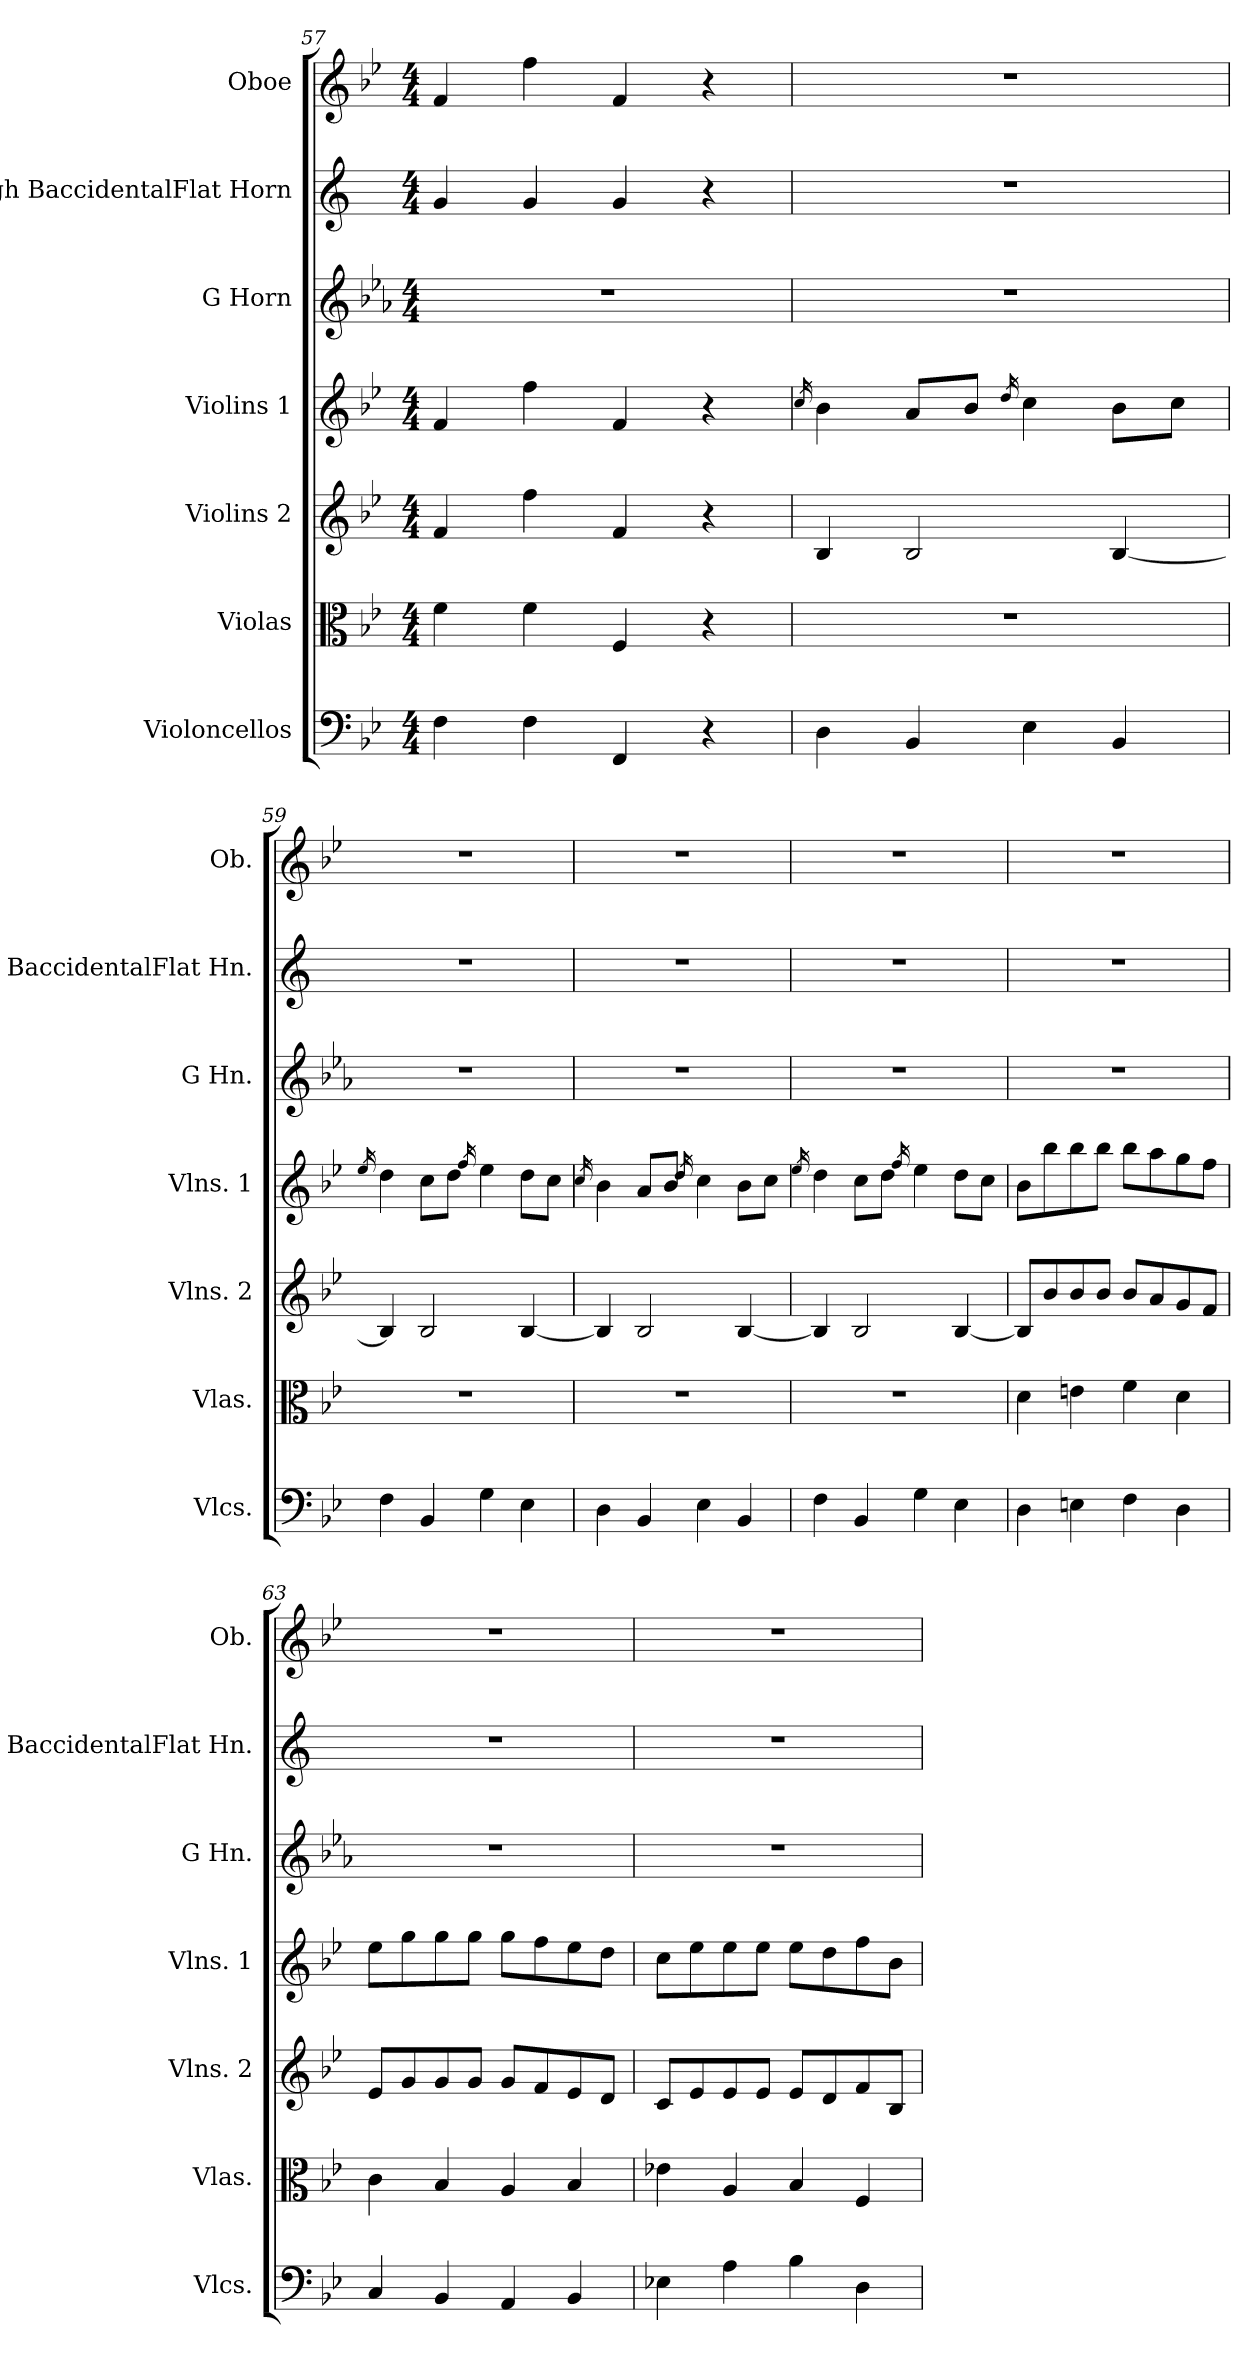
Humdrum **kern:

**kern	**kern	**kern	**kern	**kern	**kern	**kern
*part7	*part6	*part5	*part4	*part3	*part2	*part1
*staff7	*staff6	*staff5	*staff4	*staff3	*staff2	*staff1
*I"Violoncellos	*I"Violas	*I"Violins 2	*I"Violins 1	*I"G Horn	*I"High BaccidentalFlat Horn	*I"Oboe
*I'Vlcs.	*I'Vlas.	*I'Vlns. 2	*I'Vlns. 1	*I'G Hn.	*I'H. BaccidentalFlat Hn.	*I'Ob.
*clefF4	*clefC3	*clefG2	*clefG2	*clefG2	*clefG2	*clefG2
*	*	*	*	*ITrd3c5	*ITrd1c2	*
*k[b-e-]	*k[b-e-]	*k[b-e-]	*k[b-e-]	*k[b-e-]	*k[b-e-]	*k[b-e-]
*M4/4	*M4/4	*M4/4	*M4/4	*M4/4	*M4/4	*M4/4
=57	=57	=57	=57	=57	=57	=57
4F\	4f\	4f/	4f/	1r	4f/	4f/
4F\	4f\	4ff\	4ff\	.	4f/	4ff\
4FF/	4F/	4f/	4f/	.	4f/	4f/
4r	4r	4r	4r	.	4r	4r
!!LO:PB:g=z
=58	=58	=58	=58	=58	=58	=58
.	.	.	16qcc/	.	.	.
4Di\	1r	4B-j/	4b-j\	1r	1r	1r
4BB-/	.	2B-/	8a/L	.	.	.
.	.	.	8b-/J	.	.	.
.	.	.	16qdd/	.	.	.
4E-\	.	.	4cc\	.	.	.
4BB-/	.	[4B-/	8b-\L	.	.	.
.	.	.	8cc\J	.	.	.
=59	=59	=59	=59	=59	=59	=59
.	.	.	16qee-/	.	.	.
4FZ\	1r	4B-j/]	4ddi\	1r	1r	1r
4BB-/	.	2B-/	8cc\L	.	.	.
.	.	.	8dd\J	.	.	.
.	.	.	16qff/	.	.	.
4G\	.	.	4ee-\	.	.	.
4E-\	.	[4B-/	8dd\L	.	.	.
.	.	.	8cc\J	.	.	.
=60	=60	=60	=60	=60	=60	=60
.	.	.	16qcc/	.	.	.
4Di\	1r	4B-j/]	4b-j\	1r	1r	1r
4BB-/	.	2B-/	8a/L	.	.	.
.	.	.	8b-/J	.	.	.
.	.	.	16qdd/	.	.	.
4E-\	.	.	4cc\	.	.	.
4BB-/	.	[4B-/	8b-\L	.	.	.
.	.	.	8cc\J	.	.	.
=61	=61	=61	=61	=61	=61	=61
.	.	.	16qee-/	.	.	.
4FZ\	1r	4B-j/]	4ddi\	1r	1r	1r
4BB-/	.	2B-/	8cc\L	.	.	.
.	.	.	8dd\J	.	.	.
.	.	.	16qff/	.	.	.
4G\	.	.	4ee-\	.	.	.
4E-\	.	[4B-/	8dd\L	.	.	.
.	.	.	8cc\J	.	.	.
!!LO:LB:g=z
=62	=62	=62	=62	=62	=62	=62
4Di\	4di\	8B-j/L]	8b-j\L	1r	1r	1r
.	.	8b-/	8bb-\	.	.	.
4En\	4en\	8b-/	8bb-\	.	.	.
.	.	8b-/J	8bb-\J	.	.	.
4F\	4f\	8b-/L	8bb-\L	.	.	.
.	.	8a/	8aa\	.	.	.
4D\	4d\	8g/	8gg\	.	.	.
.	.	8f/J	8ff\J	.	.	.
!!LO:PB:g=z
=63	=63	=63	=63	=63	=63	=63
4Cj/	4cj\	8e-i/L	8ee-i\L	1r	1r	1r
.	.	8g/	8gg\	.	.	.
4BB-/	4B-/	8g/	8gg\	.	.	.
.	.	8g/J	8gg\J	.	.	.
4AA/	4A/	8g/L	8gg\L	.	.	.
.	.	8f/	8ff\	.	.	.
4BB-/	4B-/	8e-/	8ee-\	.	.	.
.	.	8d/J	8dd\J	.	.	.
=64	=64	=64	=64	=64	=64	=64
4E-Xi\	4e-Xi\	8cj/L	8ccj\L	1r	1r	1r
.	.	8e-/	8ee-\	.	.	.
4A\	4A/	8e-/	8ee-\	.	.	.
.	.	8e-/J	8ee-\J	.	.	.
4B-\	4B-/	8e-/L	8ee-\L	.	.	.
.	.	8d/	8dd\	.	.	.
4D\	4F/	8f/	8ff\	.	.	.
.	.	8B-/J	8b-\J	.	.	.
=	=	=	=	=	=	=
*-	*-	*-	*-	*-	*-	*-
